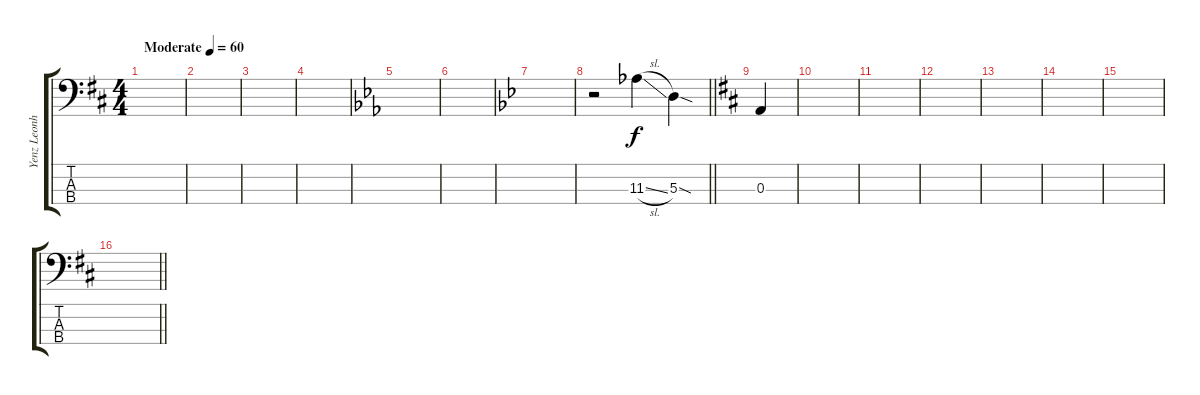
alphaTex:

\track ("Yenz Leonhardt" "Yenz Leonh") {instrument electricbassfinger}
\staff {score tabs}
\tuning (G2 D2 A1 E1) {hide}
\ts (4 4)
\tempo (60 "Moderate")
\clef f4
\ks d
|
|
|
|
\ks eb
|
|
\ks bb
|
\barLineRight lightlight
r.2 11.3{sl}.4 5.3{sod}.4 |
\ks d
0.3.4 |
|
|
|
|
|
|
\barLineRight lightlight
